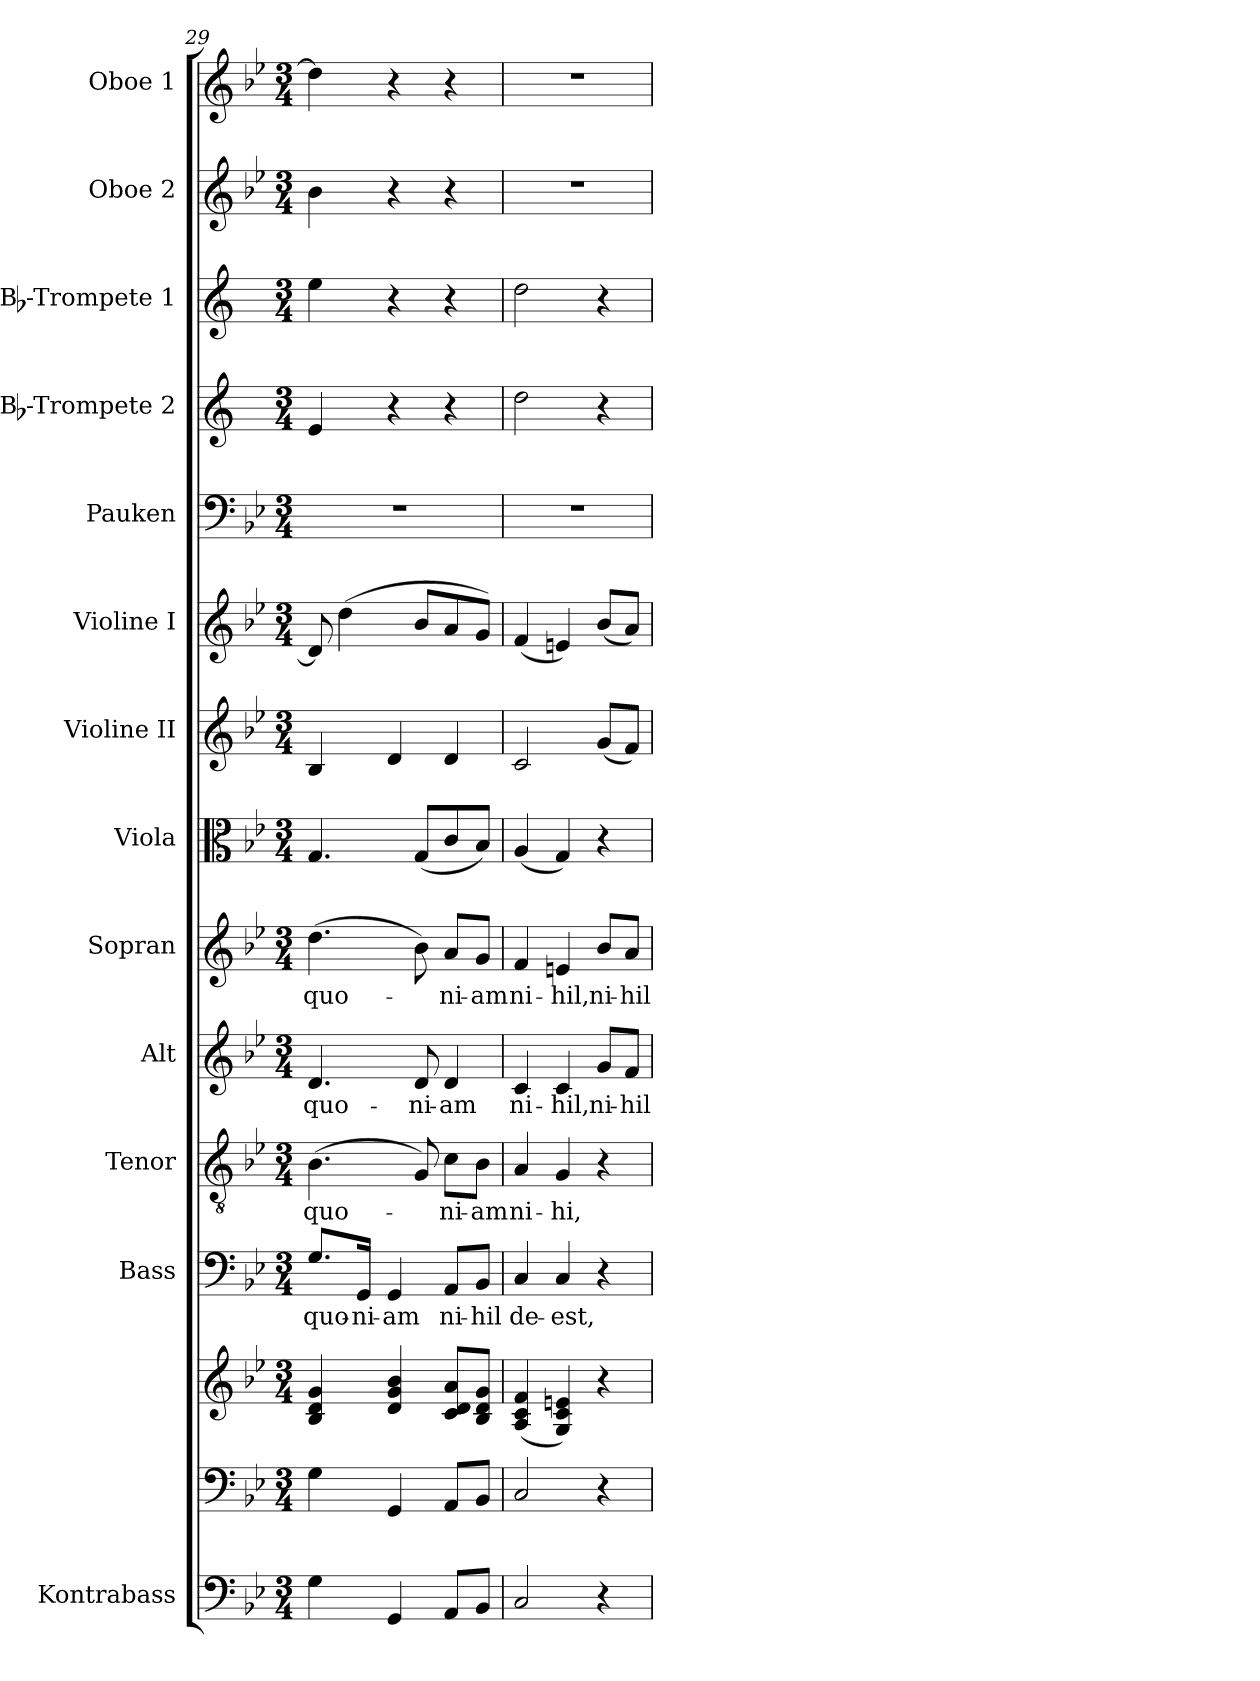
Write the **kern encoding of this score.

**kern	**kern	**kern	**kern	**text	**kern	**text	**kern	**text	**kern	**text	**kern	**kern	**kern	**kern	**kern	**kern	**kern	**kern
*part14	*part13	*part13	*part12	*part12	*part11	*part11	*part10	*part10	*part9	*part9	*part8	*part7	*part6	*part5	*part4	*part3	*part2	*part1
*staff15	*staff14	*staff13	*staff12	*staff12	*staff11	*staff11	*staff10	*staff10	*staff9	*staff9	*staff8	*staff7	*staff6	*staff5	*staff4	*staff3	*staff2	*staff1
*I"Kontrabass	*	*	*I"Bass	*	*I"Tenor	*	*I"Alt	*	*I"Sopran	*	*I"Viola	*I"Violine II	*I"Violine I	*I"Pauken	*I"Bb-Trompete 2	*I"Bb-Trompete 1	*I"Oboe 2	*I"Oboe 1
*I'Kb.	*	*	*I'B.	*	*I'T.	*	*I'A.	*	*I'S.	*	*I'Vla.	*I'Vl. II	*I'Vl. I	*I'Pk.	*I'Bb Trp. 2	*I'Bb Trp. 1	*I'Ob. 2	*I'Ob. 1
*clefF4	*clefF4	*clefG2	*clefF4	*	*clefGv2	*	*clefG2	*	*clefG2	*	*clefC3	*clefG2	*clefG2	*clefF4	*clefG2	*clefG2	*clefG2	*clefG2
*ITrd7c12	*	*	*	*	*	*	*	*	*	*	*	*	*	*	*ITrd1c2	*ITrd1c2	*	*
*k[b-e-]	*k[b-e-]	*k[b-e-]	*k[b-e-]	*	*k[b-e-]	*	*k[b-e-]	*	*k[b-e-]	*	*k[b-e-]	*k[b-e-]	*k[b-e-]	*k[b-e-]	*k[b-e-]	*k[b-e-]	*k[b-e-]	*k[b-e-]
*B-:	*B-:	*B-:	*B-:	*	*B-:	*	*B-:	*	*B-:	*	*B-:	*B-:	*B-:	*B-:	*B-:	*B-:	*B-:	*B-:
*M3/4	*M3/4	*M3/4	*M3/4	*	*M3/4	*	*M3/4	*	*M3/4	*	*M3/4	*M3/4	*M3/4	*M3/4	*M3/4	*M3/4	*M3/4	*M3/4
=29	=29	=29	=29	=29	=29	=29	=29	=29	=29	=29	=29	=29	=29	=29	=29	=29	=29	=29
!	!	!	!	!LO:LY:b	!	!LO:LY:b	!	!LO:LY:b	!	!LO:LY:b	!	!	!	!	!	!	!	!
4GG\	4G\	4B-/ 4d/ 4g/	8.G/L	quo-	(>4.B-\	quo-	4.d/	quo-	(>4.dd\	quo-	4.G/	4B-/	8d/]	2.r	4d/	4dd\	4b-\	4dd\]
.	.	.	.	.	.	.	.	.	.	.	.	.	(>4dd\	.	.	.	.	.
!	!	!	!	!LO:LY:b	!	!	!	!	!	!	!	!	!	!	!	!	!	!
.	.	.	16GG/Jk	-ni-	.	.	.	.	.	.	.	.	.	.	.	.	.	.
!	!	!	!	!LO:LY:b	!	!	!	!	!	!	!	!	!	!	!	!	!	!
4GGG/	4GG/	4d/ 4g/ 4b-/	4GG/	-am	.	.	.	.	.	.	.	4d/	.	.	4r	4r	4r	4r
!	!	!	!	!	!	!	!	!LO:LY:b	!	!	!	!	!	!	!	!	!	!
.	.	.	.	.	8G/)	.	8d/	-ni-	8b-\)	.	(<8G/L	.	8b-/L	.	.	.	.	.
!	!	!	!	!LO:LY:b	!	!LO:LY:b	!	!LO:LY:b	!	!LO:LY:b	!	!	!	!	!	!	!	!
8AAA/L	8AA/L	8c/ 8d/ 8a/L	8AA/L	ni-	8c\L	-ni-	4d/	-am	8a/L	-ni-	8c/	4d/	8a/	.	4r	4r	4r	4r
!	!	!	!	!LO:LY:b	!	!LO:LY:b	!	!	!	!LO:LY:b	!	!	!	!	!	!	!	!
8BBB-/J	8BB-/J	8B-/ 8d/ 8g/J	8BB-/J	-hil	8B-\J	-am	.	.	8g/J	-am	8B-/J)	.	8g/J)	.	.	.	.	.
=30	=30	=30	=30	=30	=30	=30	=30	=30	=30	=30	=30	=30	=30	=30	=30	=30	=30	=30
!	!	!	!	!LO:LY:b	!	!LO:LY:b	!	!LO:LY:b	!	!LO:LY:b	!	!	!	!	!	!	!	!
2CC/	2C/	(<4A/ 4c/ 4f/	4C/	de-	4A/	ni-	4c/	ni-	4f/	ni-	(<4A/	2c/	(<4f/	2.r	2cc\	2cc\	2.r	2.r
!	!	!	!	!LO:LY:b	!	!LO:LY:b	!	!LO:LY:b	!	!LO:LY:b	!	!	!	!	!	!	!	!
.	.	4G/ 4c/ 4en/)	4C/	-est,	4G/	-hi,	4c/	-hil,	4en/	-hil,	4G/)	.	4en/)	.	.	.	.	.
!	!	!	!	!	!	!	!	!LO:LY:b	!	!LO:LY:b	!	!	!	!	!	!	!	!
4r	4r	4r	4r	.	4r	.	8g/L	ni-	8b-/L	ni-	4r	(<8g/L	(<8b-/L	.	4r	4r	.	.
!	!	!	!	!	!	!	!	!LO:LY:b	!	!LO:LY:b	!	!	!	!	!	!	!	!
.	.	.	.	.	.	.	8f/J	-hil	8a/J	-hil	.	8f/J)	8a/J)	.	.	.	.	.
=	=	=	=	=	=	=	=	=	=	=	=	=	=	=	=	=	=	=
*-	*-	*-	*-	*-	*-	*-	*-	*-	*-	*-	*-	*-	*-	*-	*-	*-	*-	*-
